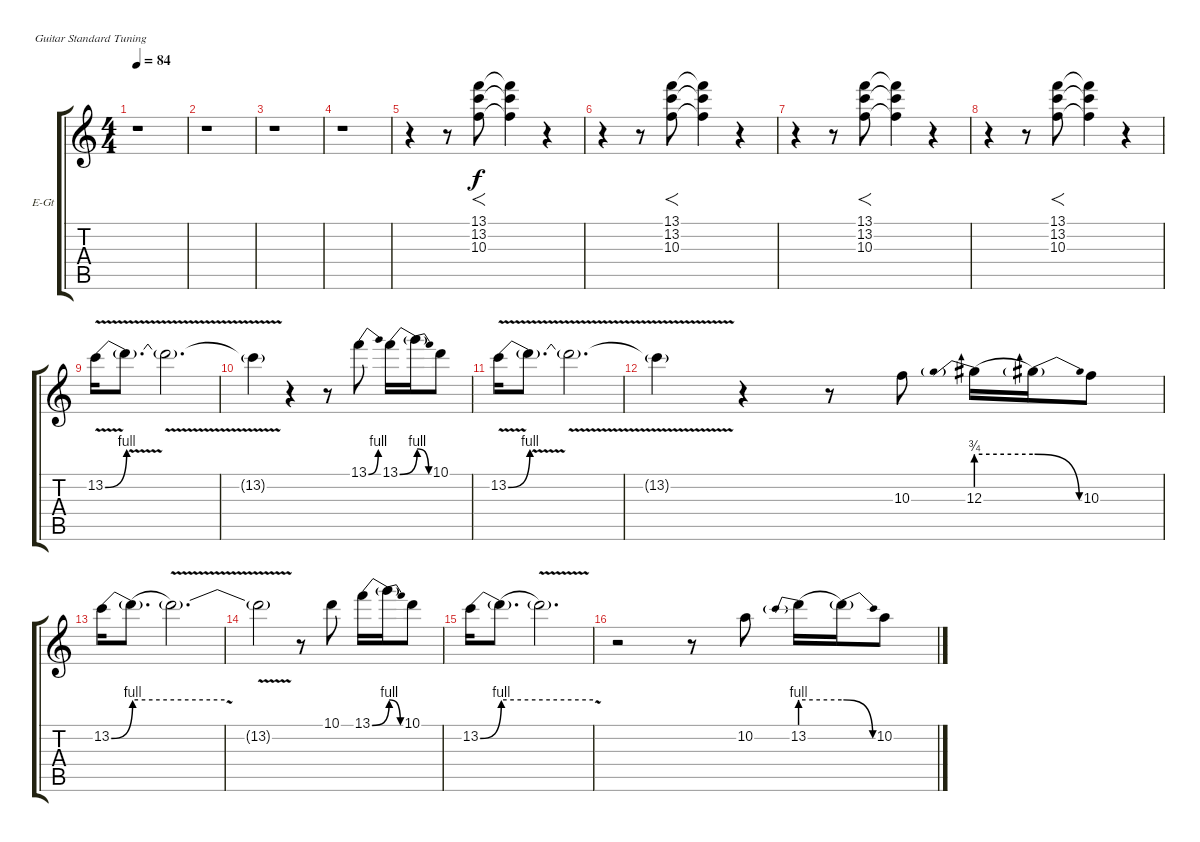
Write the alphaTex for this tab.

\bracketExtendMode groupsimilarinstruments
\firstSystemTrackNameOrientation horizontal
\otherSystemsTrackNameOrientation horizontal
\track ("Guitar 2" "E-Gt") {instrument distortionguitar}
\staff {score tabs}
\tuning (E4 B3 G3 D3 A2 E2)
\ts (4 4)
\tempo 84
\clef g2
\ks c
r.1{dy f} |
r.1 |
r.1 |
r.1 |
r.4 r.8 (13.1 13.2 10.3).8{f} (13.1{t} 13.2{t} 10.3{t}).4 r.4 |
r.4 r.8 (13.1 13.2 10.3).8{f} (13.1{t} 13.2{t} 10.3{t}).4 r.4 |
r.4 r.8 (13.1 13.2 10.3).8{f} (13.1{t} 13.2{t} 10.3{t}).4 r.4 |
r.4 r.8 (13.1 13.2 10.3).8{f} (13.1{t} 13.2{t} 10.3{t}).4 r.4 |
13.2{be (bend 0 0 60 4) v}.16 13.2{v t}.8{d} 13.2{v t}.2{d} |
13.2{v t}.4 r.4 r.8 13.1{be (bend 0 0 60 4)}.8 13.1{be (bend 0 0 60 4)}.16 13.1{be (release 0 4 60 0) t}.16 10.1.8 |
13.2{be (bend 0 0 60 4) v}.16 13.2{v t}.8{d} 13.2{v t}.2{d} |
13.2{v t}.4 r.4 r.8 10.3.8 12.3{be (prebend 0 3 60 3)}.16 12.3{be (release 0 3 60 0) t}.16 10.3.8 |
13.2{be (bend 0 0 60 4)}.16 13.2{be (hold 0 4 60 4) t}.8{d} 13.2{v t}.2{d} |
13.2{v t}.2 r.8 10.1.8 13.1{be (bend 0 0 60 4)}.16 13.1{be (release 0 4 60 0) t}.16 10.1.8 |
13.2{be (bend 0 0 60 4)}.16 13.2{be (hold 0 4 60 4) t}.8{d} 13.2{v t}.2{d} |
r.2 r.8 10.2.8 13.2{be (prebend 0 4 60 4)}.16 13.2{be (release 0 4 60 0) t}.16 10.2.8
